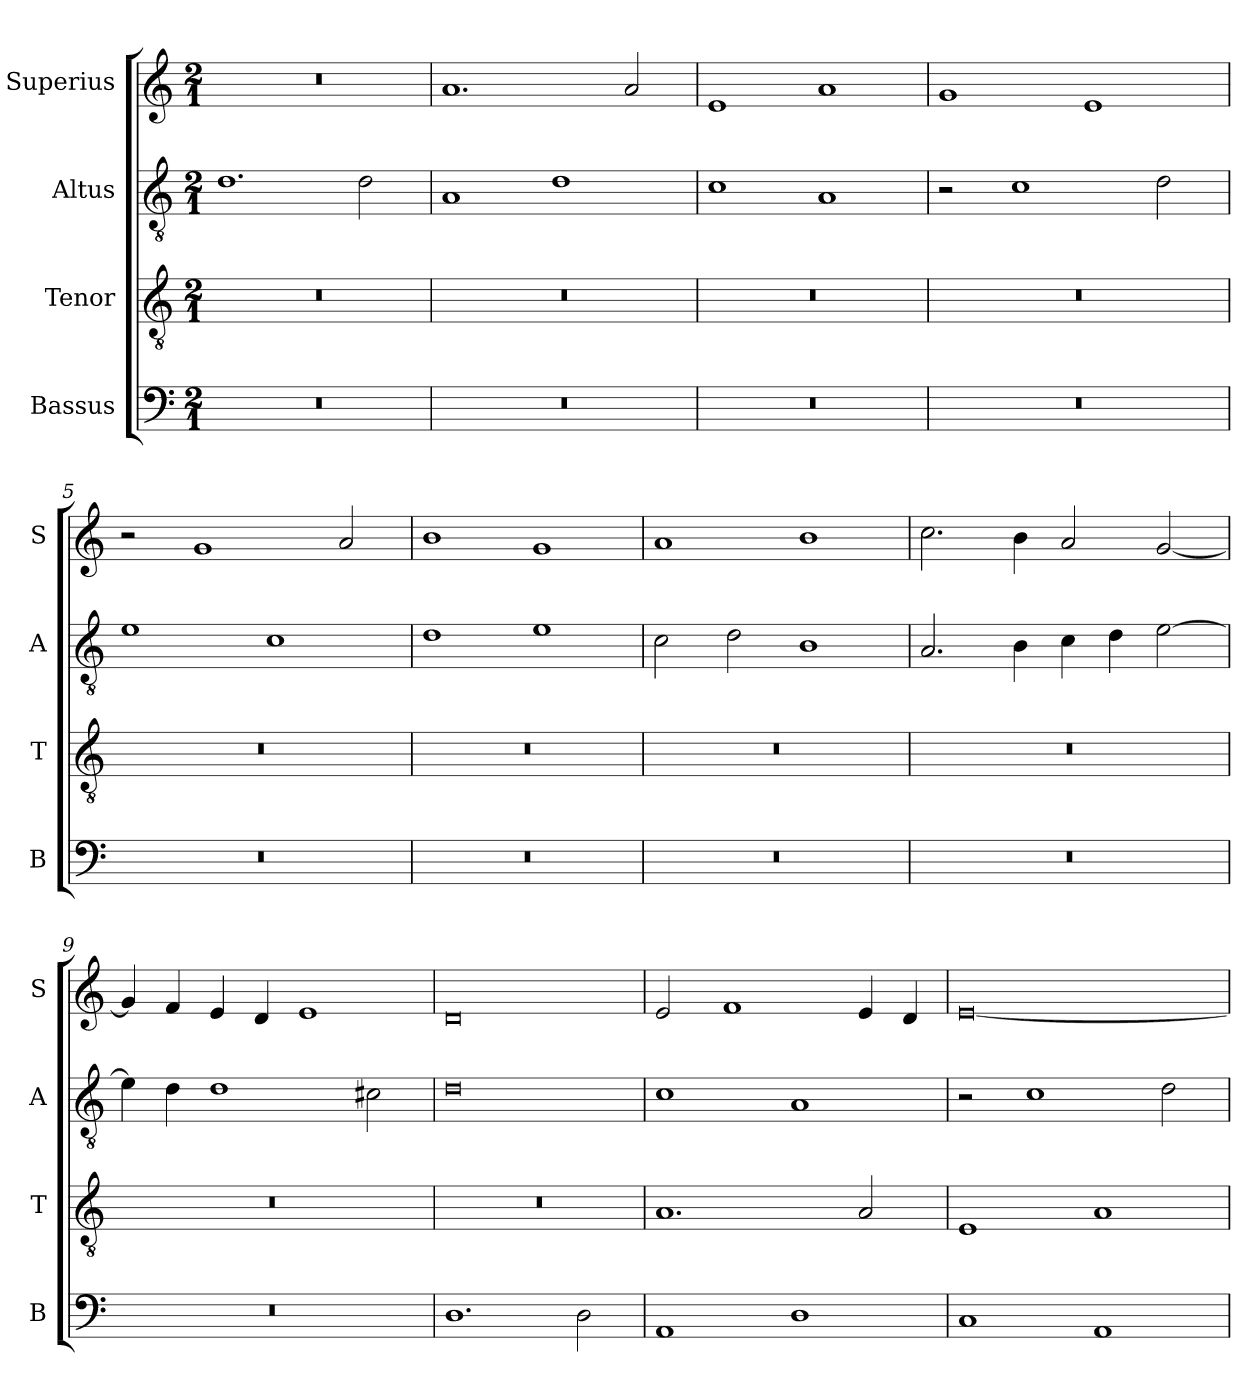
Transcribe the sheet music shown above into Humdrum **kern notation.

**kern	**kern	**kern	**kern
*part4	*part3	*part2	*part1
*staff4	*staff3	*staff2	*staff1
*I"Bassus	*I"Tenor	*I"Altus	*I"Superius
*I'B	*I'T	*I'A	*I'S
*clefF4	*clefGv2	*clefGv2	*clefG2
*k[]	*k[]	*k[]	*k[]
*M2/1	*M2/1	*M2/1	*M2/1
=1	=1	=1	=1
0r	0r	1.d	0r
.	.	2d\	.
=2	=2	=2	=2
0r	0r	1A	1.a
.	.	1d	.
.	.	.	2a/
=3	=3	=3	=3
0r	0r	1c	1e
.	.	1A	1a
=4	=4	=4	=4
0r	0r	2r	1g
.	.	1c	.
.	.	.	1e
.	.	2d\	.
=5	=5	=5	=5
0r	0r	1e	2r
.	.	.	1g
.	.	1c	.
.	.	.	2a/
=6	=6	=6	=6
0r	0r	1d	1b
.	.	1e	1g
=7	=7	=7	=7
0r	0r	2c\	1a
.	.	2d\	.
.	.	1B	1b
=8	=8	=8	=8
0r	0r	2.A/	2.cc\
.	.	4B\	4b\
.	.	4c\	2a/
.	.	4d\	.
.	.	[2e\	[2g/
=9	=9	=9	=9
0r	0r	4e\]	4g/]
.	.	4d\	4f/
.	.	1d	4e/
.	.	.	4d/
.	.	.	1e
.	.	2c#X\	.
=10	=10	=10	=10
1.D	0r	0d	0d
2D\	.	.	.
=11	=11	=11	=11
1AA	1.A	1c	2e/
.	.	.	1f
1D	.	1A	.
.	2A/	.	4e/
.	.	.	4d/
=12	=12	=12	=12
1C	1E	2r	[0e
.	.	1c	.
1AA	1A	.	.
.	.	2d\	.
=	=	=	=
*-	*-	*-	*-
